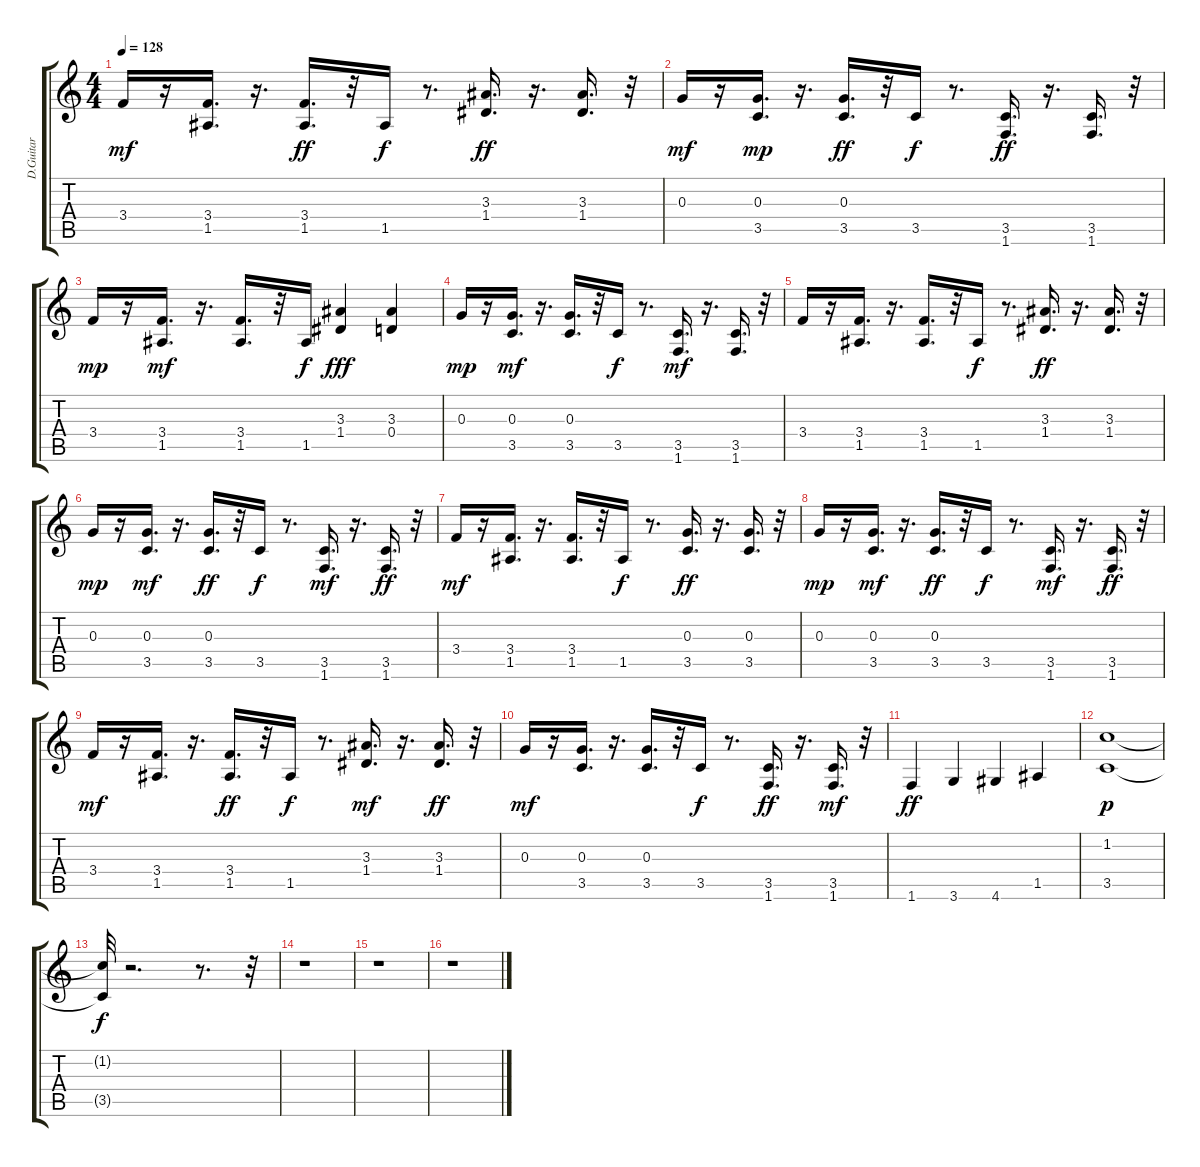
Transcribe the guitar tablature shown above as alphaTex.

\track ("D.Guitar" "D.Guitar") {instrument distortionguitar}
\staff {score tabs}
\tuning (E4 B3 G3 D3 A2 E2) {hide}
\ts (4 4)
\tempo 128
\clef g2
\ks c
3.4.16{dy mf} r.16 (3.4 1.5).16{d} r.16{d} (3.4 1.5).16{d dy ff} r.32 1.5.16{dy f} r.8{d} (3.3 1.4).16{d dy ff} r.16{d} (3.3 1.4).16{d} r.32 |
0.3.16{dy mf} r.16 (0.3 3.5).16{d dy mp} r.16{d} (0.3 3.5).16{d dy ff} r.32 3.5.16{dy f} r.8{d} (3.5 1.6).16{d dy ff} r.16{d} (3.5 1.6).16{d} r.32 |
3.4.16{dy mp} r.16 (3.4 1.5).16{d dy mf} r.16{d} (3.4 1.5).16{d} r.32 1.5.16{dy f} (3.3 1.4).4{dy fff} (3.3 0.4).4 |
0.3.16{dy mp} r.16 (0.3 3.5).16{d dy mf} r.16{d} (0.3 3.5).16{d} r.32 3.5.16{dy f} r.8{d} (3.5 1.6).16{d dy mf} r.16{d} (3.5 1.6).16{d} r.32 |
3.4.16 r.16 (3.4 1.5).16{d} r.16{d} (3.4 1.5).16{d} r.32 1.5.16{dy f} r.8{d} (3.3 1.4).16{d dy ff} r.16{d} (3.3 1.4).16{d} r.32 |
0.3.16{dy mp} r.16 (0.3 3.5).16{d dy mf} r.16{d} (0.3 3.5).16{d dy ff} r.32 3.5.16{dy f} r.8{d} (3.5 1.6).16{d dy mf} r.16{d} (3.5 1.6).16{d dy ff} r.32 |
3.4.16{dy mf} r.16 (3.4 1.5).16{d} r.16{d} (3.4 1.5).16{d} r.32 1.5.16{dy f} r.8{d} (0.3 3.5).16{d dy ff} r.16{d} (0.3 3.5).16{d} r.32 |
0.3.16{dy mp} r.16 (0.3 3.5).16{d dy mf} r.16{d} (0.3 3.5).16{d dy ff} r.32 3.5.16{dy f} r.8{d} (3.5 1.6).16{d dy mf} r.16{d} (3.5 1.6).16{d dy ff} r.32 |
3.4.16{dy mf} r.16 (3.4 1.5).16{d} r.16{d} (3.4 1.5).16{d dy ff} r.32 1.5.16{dy f} r.8{d} (3.3 1.4).16{d dy mf} r.16{d} (3.3 1.4).16{d dy ff} r.32 |
0.3.16{dy mf} r.16 (0.3 3.5).16{d} r.16{d} (0.3 3.5).16{d} r.32 3.5.16{dy f} r.8{d} (3.5 1.6).16{d dy ff} r.16{d} (3.5 1.6).16{d dy mf} r.32 |
1.6.4{dy ff} 3.6.4 4.6.4 1.5.4 |
(1.2 3.5).1{dy p} |
(1.2{t} 3.5{t}).32{dy f} r.2{d} r.8{d} r.32 |
r.1 |
r.1 |
r.1
